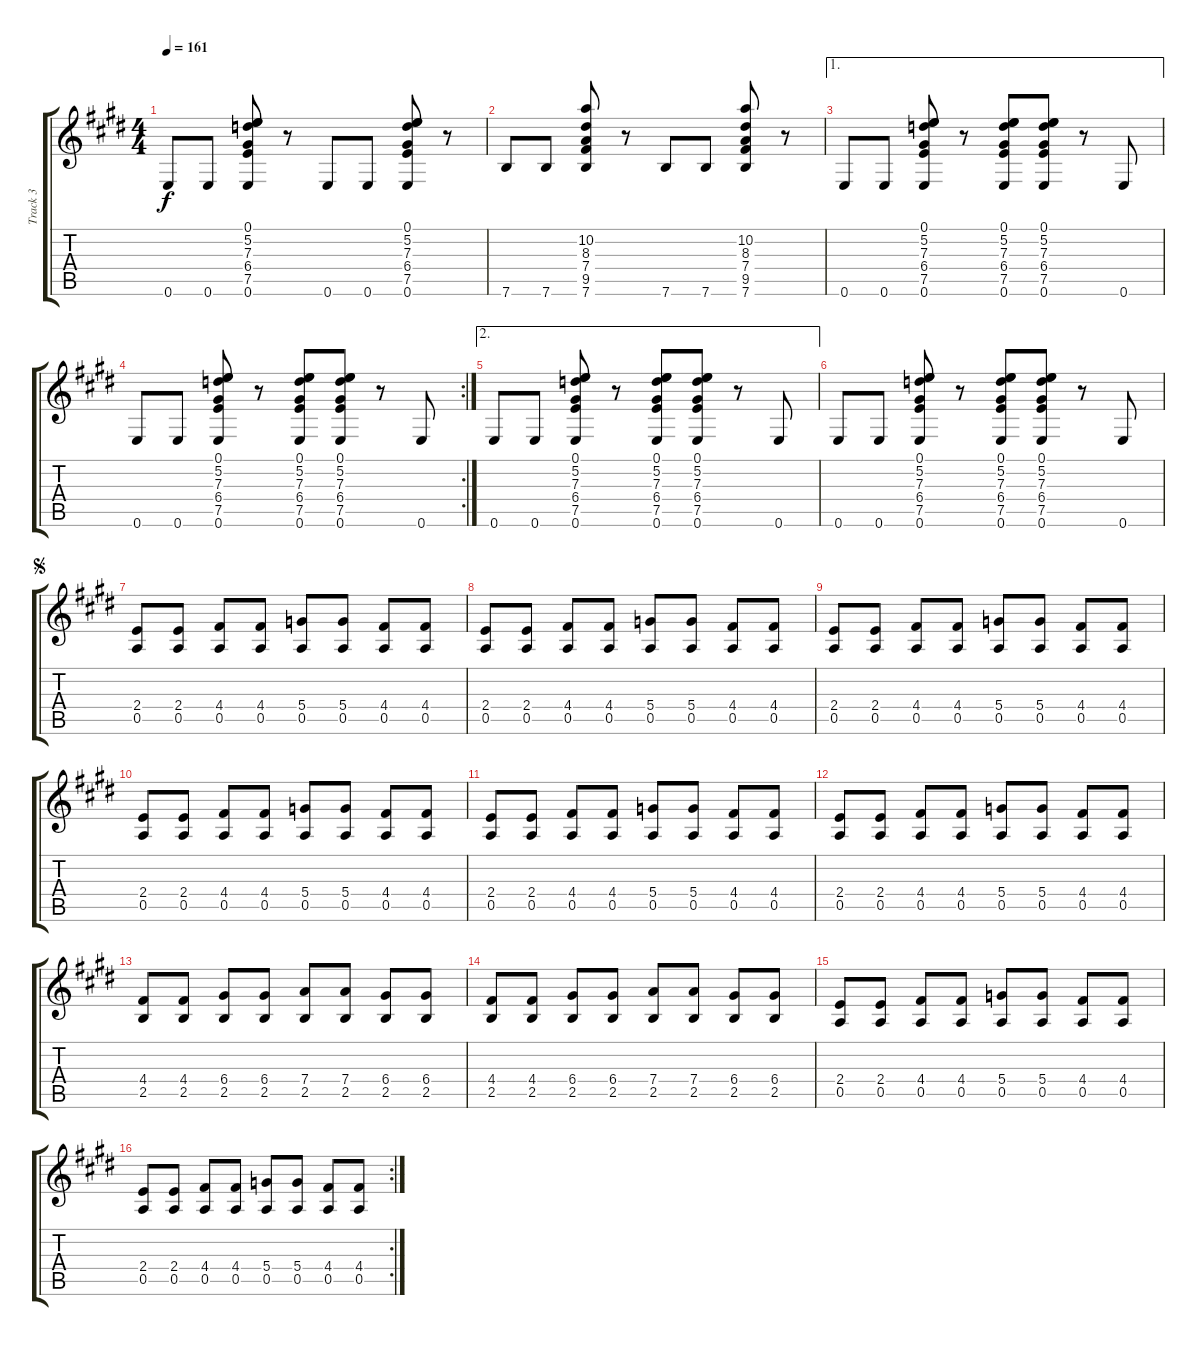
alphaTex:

\track ("Track 3" "Track 3") {instrument electricguitarclean}
\staff {score tabs}
\tuning (E4 B3 G3 D3 A2 E2) {hide}
\ts (4 4)
\tempo 161
\clef g2
\ks e
0.6.8{dy f} 0.6.8 (0.1 5.2 7.3 6.4 7.5 0.6).8 r.8 0.6.8 0.6.8 (0.1 5.2 7.3 6.4 7.5 0.6).8 r.8 |
7.6.8 7.6.8 (10.2 8.3 7.4 9.5 7.6).8 r.8 7.6.8 7.6.8 (10.2 8.3 7.4 9.5 7.6).8 r.8 |
\ae 1
0.6.8 0.6.8 (0.1 5.2 7.3 6.4 7.5 0.6).8 r.8 (0.1 5.2 7.3 6.4 7.5 0.6).8 (0.1 5.2 7.3 6.4 7.5 0.6).8 r.8 0.6.8 |
\rc 2
0.6.8 0.6.8 (0.1 5.2 7.3 6.4 7.5 0.6).8 r.8 (0.1 5.2 7.3 6.4 7.5 0.6).8 (0.1 5.2 7.3 6.4 7.5 0.6).8 r.8 0.6.8 |
\ae 2
0.6.8 0.6.8 (0.1 5.2 7.3 6.4 7.5 0.6).8 r.8 (0.1 5.2 7.3 6.4 7.5 0.6).8 (0.1 5.2 7.3 6.4 7.5 0.6).8 r.8 0.6.8 |
0.6.8 0.6.8 (0.1 5.2 7.3 6.4 7.5 0.6).8 r.8 (0.1 5.2 7.3 6.4 7.5 0.6).8 (0.1 5.2 7.3 6.4 7.5 0.6).8 r.8 0.6.8 |
\jump segno
(2.4 0.5).8 (2.4 0.5).8 (4.4 0.5).8 (4.4 0.5).8 (5.4 0.5).8 (5.4 0.5).8 (4.4 0.5).8 (4.4 0.5).8 |
(2.4 0.5).8 (2.4 0.5).8 (4.4 0.5).8 (4.4 0.5).8 (5.4 0.5).8 (5.4 0.5).8 (4.4 0.5).8 (4.4 0.5).8 |
(2.4 0.5).8 (2.4 0.5).8 (4.4 0.5).8 (4.4 0.5).8 (5.4 0.5).8 (5.4 0.5).8 (4.4 0.5).8 (4.4 0.5).8 |
(2.4 0.5).8 (2.4 0.5).8 (4.4 0.5).8 (4.4 0.5).8 (5.4 0.5).8 (5.4 0.5).8 (4.4 0.5).8 (4.4 0.5).8 |
(2.4 0.5).8 (2.4 0.5).8 (4.4 0.5).8 (4.4 0.5).8 (5.4 0.5).8 (5.4 0.5).8 (4.4 0.5).8 (4.4 0.5).8 |
(2.4 0.5).8 (2.4 0.5).8 (4.4 0.5).8 (4.4 0.5).8 (5.4 0.5).8 (5.4 0.5).8 (4.4 0.5).8 (4.4 0.5).8 |
(4.4 2.5).8 (4.4 2.5).8 (6.4 2.5).8 (6.4 2.5).8 (7.4 2.5).8 (7.4 2.5).8 (6.4 2.5).8 (6.4 2.5).8 |
(4.4 2.5).8 (4.4 2.5).8 (6.4 2.5).8 (6.4 2.5).8 (7.4 2.5).8 (7.4 2.5).8 (6.4 2.5).8 (6.4 2.5).8 |
(2.4 0.5).8 (2.4 0.5).8 (4.4 0.5).8 (4.4 0.5).8 (5.4 0.5).8 (5.4 0.5).8 (4.4 0.5).8 (4.4 0.5).8 |
\rc 2
(2.4 0.5).8 (2.4 0.5).8 (4.4 0.5).8 (4.4 0.5).8 (5.4 0.5).8 (5.4 0.5).8 (4.4 0.5).8 (4.4 0.5).8
